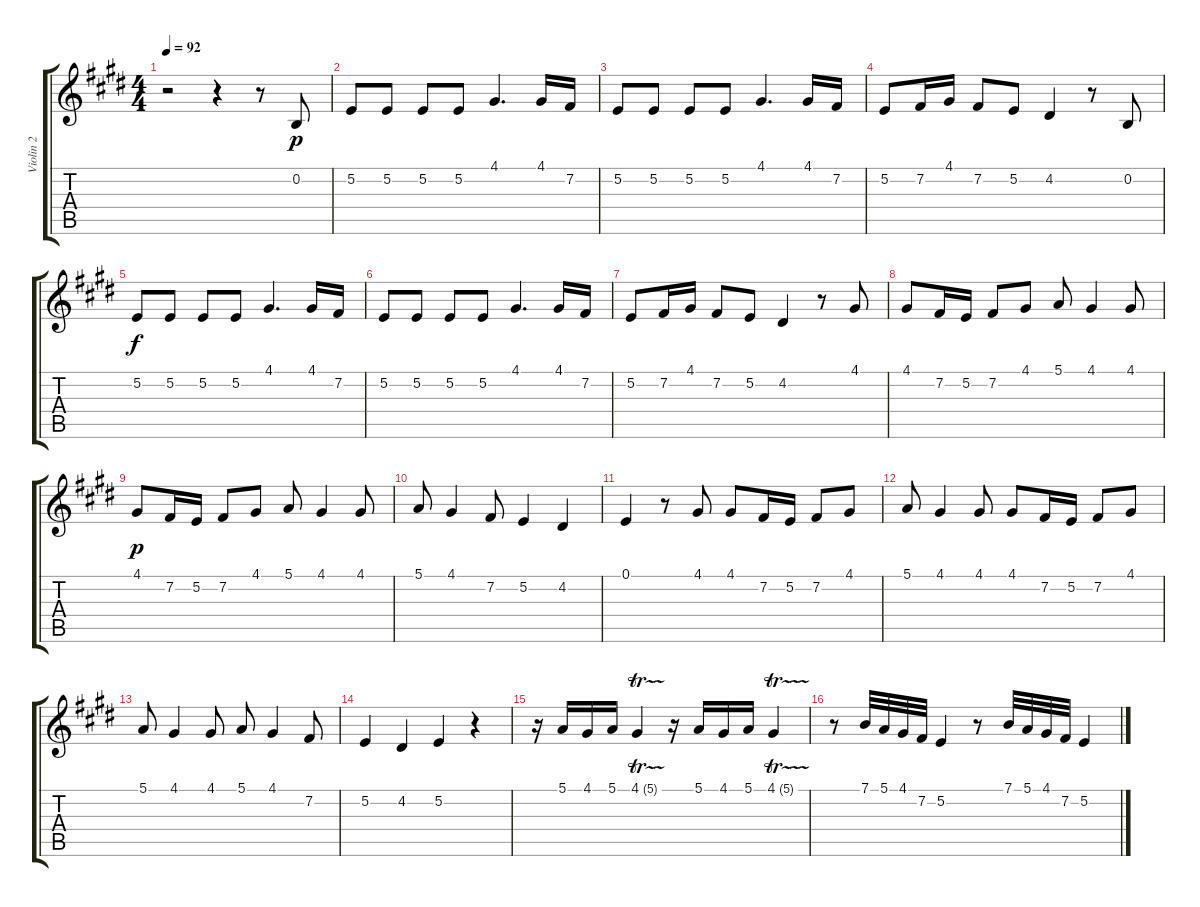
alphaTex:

\track ("Violin 2" "Violin 2") {instrument violin}
\staff {score tabs}
\tuning (E4 B3 G3 D3 A2 E2) {hide}
\ts (4 4)
\tempo 92
\clef g2
\ks e
r.2{dy p instrument violin} r.4 r.8 0.2.8 |
\ks c#minor
5.2.8 5.2.8 5.2.8 5.2.8 4.1.4{d} 4.1.16 7.2.16 |
5.2.8 5.2.8 5.2.8 5.2.8 4.1.4{d} 4.1.16 7.2.16 |
5.2.8 7.2.16 4.1.16 7.2.8 5.2.8 4.2.4 r.8 0.2.8 |
\ks e
5.2.8{dy f} 5.2.8 5.2.8 5.2.8 4.1.4{d} 4.1.16 7.2.16 |
\ks c#minor
5.2.8 5.2.8 5.2.8 5.2.8 4.1.4{d} 4.1.16 7.2.16 |
5.2.8 7.2.16 4.1.16 7.2.8 5.2.8 4.2.4 r.8 4.1.8 |
4.1.8 7.2.16 5.2.16 7.2.8 4.1.8 5.1.8 4.1.4 4.1.8 |
\ks e
4.1.8{dy p} 7.2.16 5.2.16 7.2.8 4.1.8 5.1.8 4.1.4 4.1.8 |
\ks c#minor
5.1.8 4.1.4 7.2.8 5.2.4 4.2.4 |
0.1.4 r.8 4.1.8 4.1.8 7.2.16 5.2.16 7.2.8 4.1.8 |
5.1.8 4.1.4 4.1.8 4.1.8 7.2.16 5.2.16 7.2.8 4.1.8 |
\ks e
5.1.8 4.1.4 4.1.8 5.1.8 4.1.4 7.2.8 |
\ks c#minor
5.2.4 4.2.4 5.2.4 r.4 |
r.16 5.1.16 4.1.16 5.1.16 4.1{tr (5 32)}.4 r.16 5.1.16 4.1.16 5.1.16 4.1{tr (5 32)}.4 |
r.8 7.1.32 5.1.32 4.1.32 7.2.32 5.2.4 r.8 7.1.32 5.1.32 4.1.32 7.2.32 5.2.4
